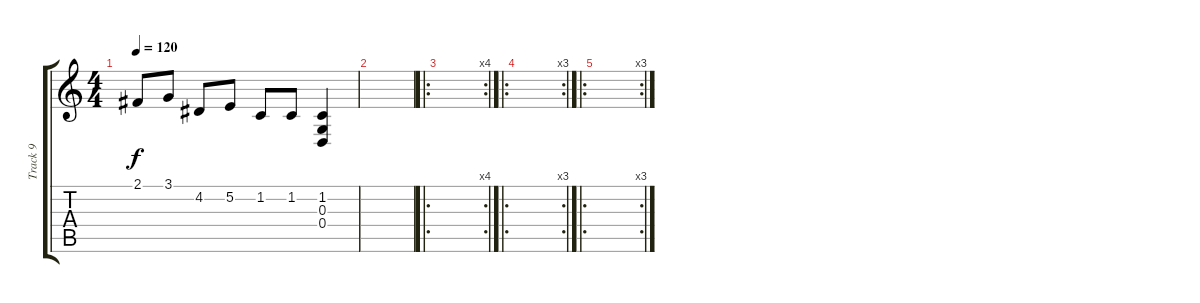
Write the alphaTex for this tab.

\track ("Track 9" "Track 9") {instrument brightacousticpiano}
\staff {score tabs}
\tuning (E4 B3 G3 D3 A2 E2) {hide}
\ts (4 4)
\tempo 120
\clef g2
\ks c
2.1.8{dy f} 3.1.8 4.2.8 5.2.8 1.2.8 1.2.8 (1.2 0.3 0.4).4 |
|
\ro
\rc 4
|
\ro
\rc 3
|
\ro
\rc 3
